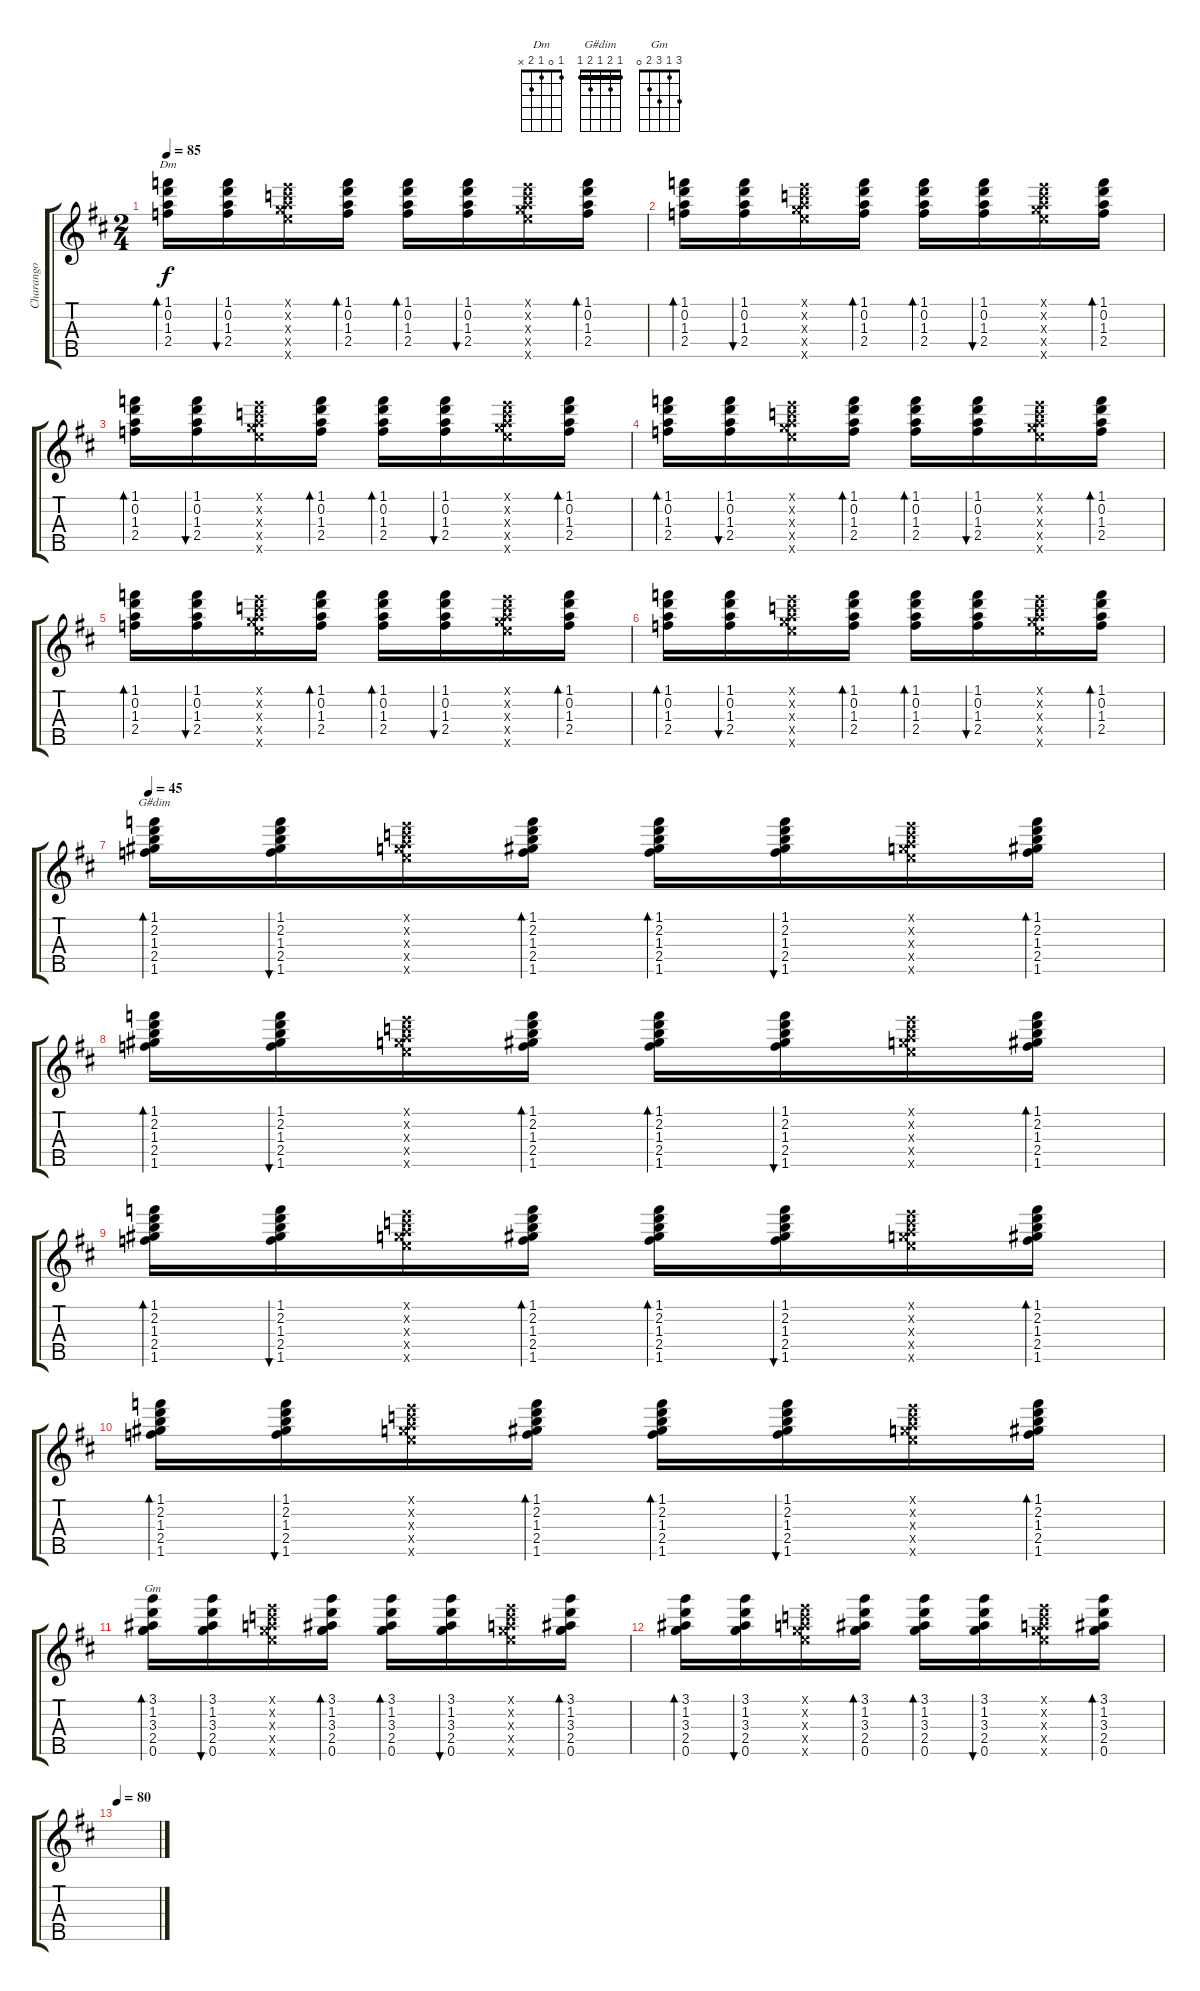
\track ("Charango" "Charango") {instrument acousticguitarnylon}
\staff {score tabs}
\tuning (E5 A4 E4 C5 G4) {hide}
\chord ("Dm" 1 0 1 2 x)
\chord ("G#dim" 1 2 1 2 1) {barre 1}
\chord ("Gm" 3 1 3 2 0)
\ts (2 4)
\tempo 85
\clef g2
\ks d
(1.1 0.2 1.3 2.4).16{bd 60 ch "Dm" dy f} (1.1 0.2 1.3 2.4).16{bu 60} (0.1{x} 0.2{x} 0.3{x} 0.4{x} 0.5{x}).16 (1.1 0.2 1.3 2.4).16{bd 60} (1.1 0.2 1.3 2.4).16{bd 60} (1.1 0.2 1.3 2.4).16{bu 60} (0.1{x} 0.2{x} 0.3{x} 0.4{x} 0.5{x}).16 (1.1 0.2 1.3 2.4).16{bd 60} |
(1.1 0.2 1.3 2.4).16{bd 60} (1.1 0.2 1.3 2.4).16{bu 60} (0.1{x} 0.2{x} 0.3{x} 0.4{x} 0.5{x}).16 (1.1 0.2 1.3 2.4).16{bd 60} (1.1 0.2 1.3 2.4).16{bd 60} (1.1 0.2 1.3 2.4).16{bu 60} (0.1{x} 0.2{x} 0.3{x} 0.4{x} 0.5{x}).16 (1.1 0.2 1.3 2.4).16{bd 60} |
(1.1 0.2 1.3 2.4).16{bd 60} (1.1 0.2 1.3 2.4).16{bu 60} (0.1{x} 0.2{x} 0.3{x} 0.4{x} 0.5{x}).16 (1.1 0.2 1.3 2.4).16{bd 60} (1.1 0.2 1.3 2.4).16{bd 60} (1.1 0.2 1.3 2.4).16{bu 60} (0.1{x} 0.2{x} 0.3{x} 0.4{x} 0.5{x}).16 (1.1 0.2 1.3 2.4).16{bd 60} |
(1.1 0.2 1.3 2.4).16{bd 60} (1.1 0.2 1.3 2.4).16{bu 60} (0.1{x} 0.2{x} 0.3{x} 0.4{x} 0.5{x}).16 (1.1 0.2 1.3 2.4).16{bd 60} (1.1 0.2 1.3 2.4).16{bd 60} (1.1 0.2 1.3 2.4).16{bu 60} (0.1{x} 0.2{x} 0.3{x} 0.4{x} 0.5{x}).16 (1.1 0.2 1.3 2.4).16{bd 60} |
(1.1 0.2 1.3 2.4).16{bd 60} (1.1 0.2 1.3 2.4).16{bu 60} (0.1{x} 0.2{x} 0.3{x} 0.4{x} 0.5{x}).16 (1.1 0.2 1.3 2.4).16{bd 60} (1.1 0.2 1.3 2.4).16{bd 60} (1.1 0.2 1.3 2.4).16{bu 60} (0.1{x} 0.2{x} 0.3{x} 0.4{x} 0.5{x}).16 (1.1 0.2 1.3 2.4).16{bd 60} |
(1.1 0.2 1.3 2.4).16{bd 60} (1.1 0.2 1.3 2.4).16{bu 60} (0.1{x} 0.2{x} 0.3{x} 0.4{x} 0.5{x}).16 (1.1 0.2 1.3 2.4).16{bd 60} (1.1 0.2 1.3 2.4).16{bd 60} (1.1 0.2 1.3 2.4).16{bu 60} (0.1{x} 0.2{x} 0.3{x} 0.4{x} 0.5{x}).16 (1.1 0.2 1.3 2.4).16{bd 60} |
\tempo 45
(1.1 2.2 1.3 2.4 1.5).16{bd 60 ch "G#dim"} (1.1 2.2 1.3 2.4 1.5).16{bu 60} (0.1{x} 0.2{x} 0.3{x} 0.4{x} 0.5{x}).16 (1.1 2.2 1.3 2.4 1.5).16{bd 60} (1.1 2.2 1.3 2.4 1.5).16{bd 60} (1.1 2.2 1.3 2.4 1.5).16{bu 60} (0.1{x} 0.2{x} 0.3{x} 0.4{x} 0.5{x}).16 (1.1 2.2 1.3 2.4 1.5).16{bd 60} |
(1.1 2.2 1.3 2.4 1.5).16{bd 60} (1.1 2.2 1.3 2.4 1.5).16{bu 60} (0.1{x} 0.2{x} 0.3{x} 0.4{x} 0.5{x}).16 (1.1 2.2 1.3 2.4 1.5).16{bd 60} (1.1 2.2 1.3 2.4 1.5).16{bd 60} (1.1 2.2 1.3 2.4 1.5).16{bu 60} (0.1{x} 0.2{x} 0.3{x} 0.4{x} 0.5{x}).16 (1.1 2.2 1.3 2.4 1.5).16{bd 60} |
(1.1 2.2 1.3 2.4 1.5).16{bd 60} (1.1 2.2 1.3 2.4 1.5).16{bu 60} (0.1{x} 0.2{x} 0.3{x} 0.4{x} 0.5{x}).16 (1.1 2.2 1.3 2.4 1.5).16{bd 60} (1.1 2.2 1.3 2.4 1.5).16{bd 60} (1.1 2.2 1.3 2.4 1.5).16{bu 60} (0.1{x} 0.2{x} 0.3{x} 0.4{x} 0.5{x}).16 (1.1 2.2 1.3 2.4 1.5).16{bd 60} |
(1.1 2.2 1.3 2.4 1.5).16{bd 60} (1.1 2.2 1.3 2.4 1.5).16{bu 60} (0.1{x} 0.2{x} 0.3{x} 0.4{x} 0.5{x}).16 (1.1 2.2 1.3 2.4 1.5).16{bd 60} (1.1 2.2 1.3 2.4 1.5).16{bd 60} (1.1 2.2 1.3 2.4 1.5).16{bu 60} (0.1{x} 0.2{x} 0.3{x} 0.4{x} 0.5{x}).16 (1.1 2.2 1.3 2.4 1.5).16{bd 60} |
(3.1 1.2 3.3 2.4 0.5).16{bd 60 ch "Gm"} (3.1 1.2 3.3 2.4 0.5).16{bu 60} (0.1{x} 0.2{x} 0.3{x} 0.4{x} 0.5{x}).16 (3.1 1.2 3.3 2.4 0.5).16{bd 60} (3.1 1.2 3.3 2.4 0.5).16{bd 60} (3.1 1.2 3.3 2.4 0.5).16{bu 60} (0.1{x} 0.2{x} 0.3{x} 0.4{x} 0.5{x}).16 (3.1 1.2 3.3 2.4 0.5).16{bd 60} |
(3.1 1.2 3.3 2.4 0.5).16{bd 60} (3.1 1.2 3.3 2.4 0.5).16{bu 60} (0.1{x} 0.2{x} 0.3{x} 0.4{x} 0.5{x}).16 (3.1 1.2 3.3 2.4 0.5).16{bd 60} (3.1 1.2 3.3 2.4 0.5).16{bd 60} (3.1 1.2 3.3 2.4 0.5).16{bu 60} (0.1{x} 0.2{x} 0.3{x} 0.4{x} 0.5{x}).16 (3.1 1.2 3.3 2.4 0.5).16{bd 60} |
\tempo 80
